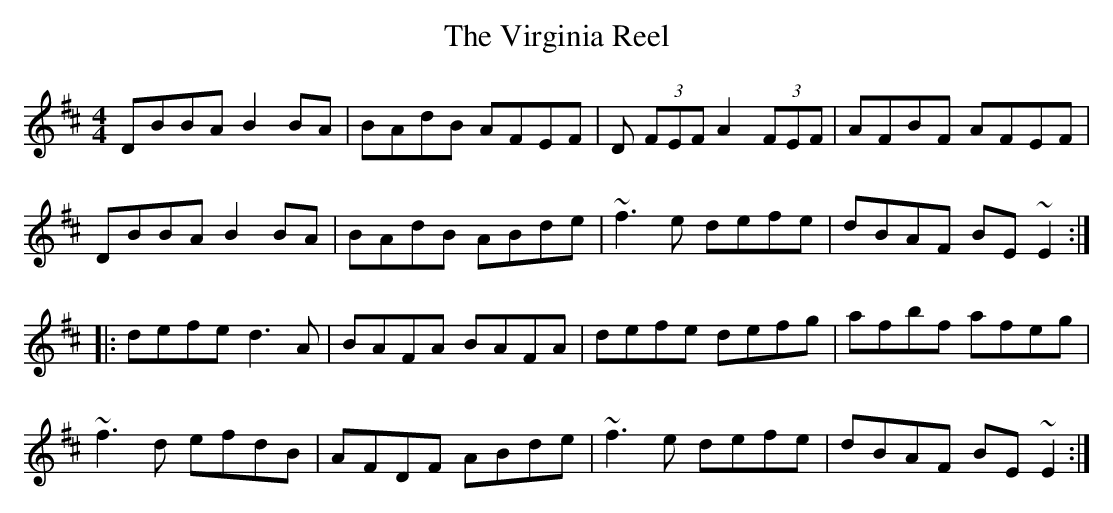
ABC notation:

X:1
T: The Virginia Reel
M: 4/4
L: 1/8
K: Dmaj
DBBA B2BA | BAdB AFEF | D (3FEF A2(3FEF | AFBF AFEF |
DBBA B2BA | BAdB ABde | ~f3e defe | dBAF BE~E2 :|
|:defe d3A | BAFA  BAFA | defe defg | afbf afeg |
~f3d efdB | AFDF ABde | ~f3e defe |dBAF BE~E2 :|
